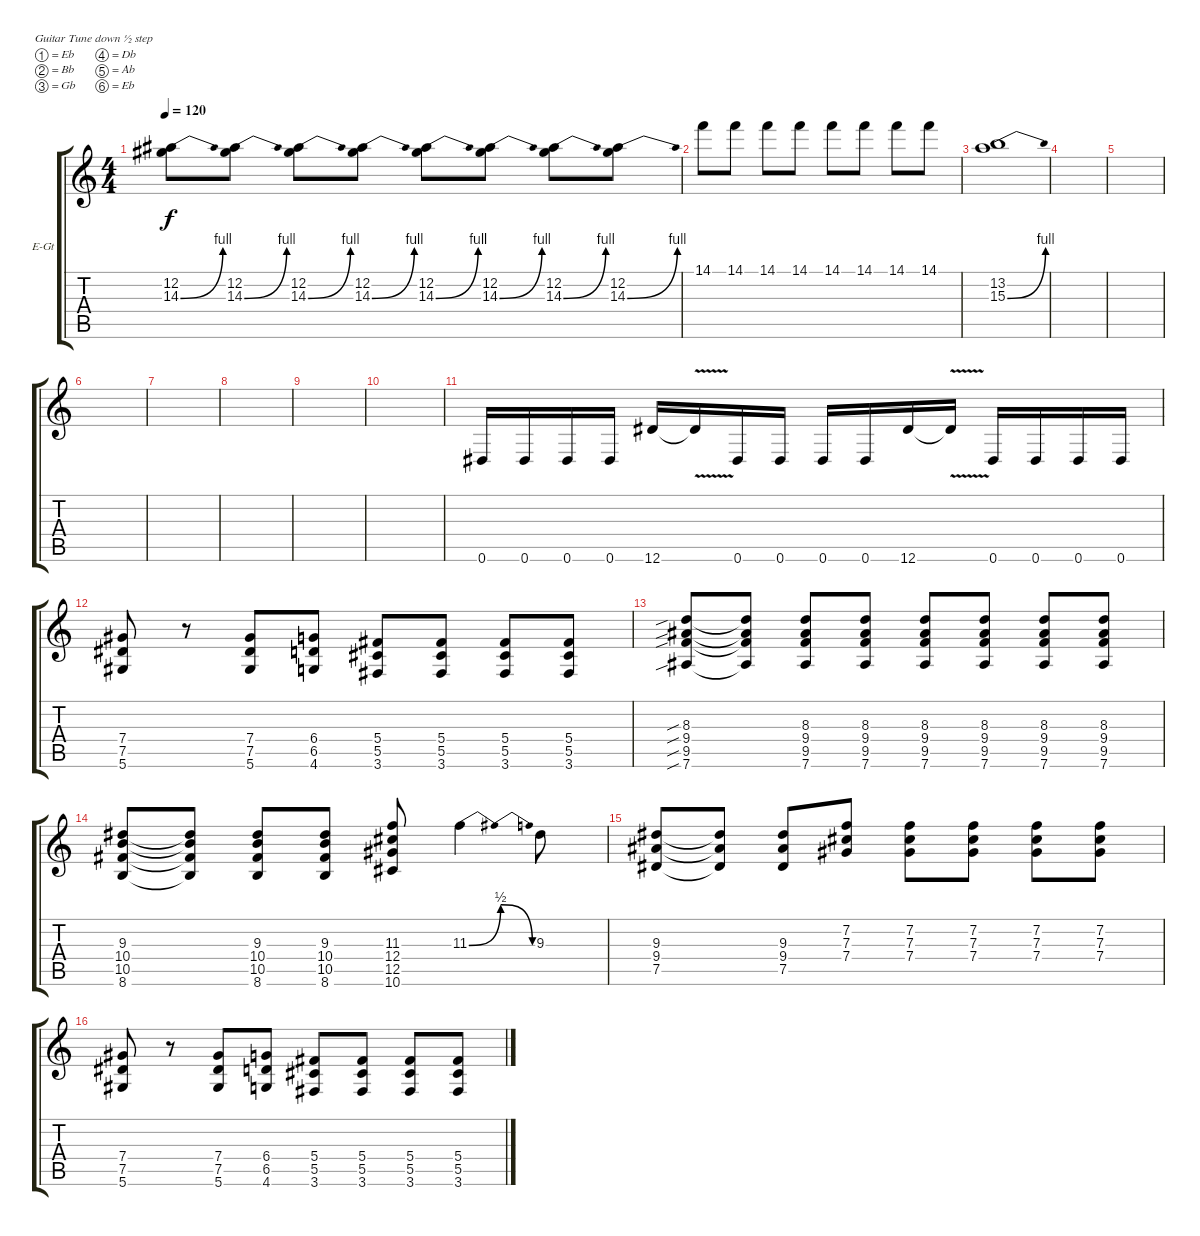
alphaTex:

\defaultSystemsLayout 4
\bracketExtendMode groupsimilarinstruments
\firstSystemTrackNameOrientation horizontal
\otherSystemsTrackNameOrientation horizontal
\track ("Electric Guitar" "E-Gt") {instrument distortionguitar}
\staff {score tabs}
\tuning (Eb4 Bb3 Gb3 Db3 Ab2 Eb2)
\ts (4 4)
\tempo 120
\clef g2
\ks c
(12.2 14.3{be (bend 0 0 15 4)}).8{dy f} (14.3{be (bend 0 0 15 4)} 12.2).8 (14.3{be (bend 0 0 15 4)} 12.2).8 (14.3{be (bend 0 0 15 4)} 12.2).8 (14.3{be (bend 0 0 15 4)} 12.2).8 (14.3{be (bend 0 0 15 4)} 12.2).8 (14.3{be (bend 0 0 15 4)} 12.2).8 (14.3{be (bend 0 0 15 4)} 12.2).8 |
14.1.8 14.1.8 14.1.8 14.1.8 14.1.8 14.1.8 14.1.8 14.1.8 |
(13.2 15.3{be (bend 0 0 15 4)}).1 |
|
|
|
|
|
|
|
0.6.16 0.6.16 0.6.16 0.6.16 12.6.16 12.6{v t}.16 0.6.16 0.6.16 0.6.16 0.6.16 12.6.16 12.6{v t}.16 0.6.16 0.6.16 0.6.16 0.6.16 |
(5.6 7.5 7.4).8 r.8 (5.6 7.5 7.4).8 (4.6 6.5 6.4).8 (3.6 5.4 5.5).8 (3.6 5.4 5.5).8 (3.6 5.5 5.4).8 (3.6 5.5 5.4).8 |
(7.6{sib} 9.5{sib} 9.4{sib} 8.3{sib}).8 (7.6{t} 9.5{t} 9.4{t} 8.3{t}).8 (7.6 9.5 9.4 8.3).8 (7.6 9.5 9.4 8.3).8 (7.6 9.5 9.4 8.3).8 (7.6 9.5 9.4 8.3).8 (7.6 9.5 9.4 8.3).8 (7.6 9.5 9.4 8.3).8 |
(8.6 10.5 10.4 9.3).8 (8.6{t} 10.5{t} 10.4{t} 9.3{t}).8 (8.6 10.5 10.4 9.3).8 (8.6 10.5 10.4 9.3).8 (10.6 12.5 12.4 11.3).8 11.3{be (bendrelease 0 0 10.2 2 20.4 2 30 0)}.4 9.3.8 |
(9.4 7.5 9.3).8 (7.5{t} 9.4{t} 9.3{t}).8 (7.5 9.4 9.3).8 (7.2 7.3 7.4).8 (7.4 7.3 7.2).8 (7.2 7.3 7.4).8 (7.4 7.3 7.2).8 (7.4 7.3 7.2).8 |
(5.6 7.5 7.4).8 r.8 (5.6 7.5 7.4).8 (4.6 6.5 6.4).8 (3.6 5.4 5.5).8 (3.6 5.4 5.5).8 (3.6 5.5 5.4).8 (3.6 5.5 5.4).8
